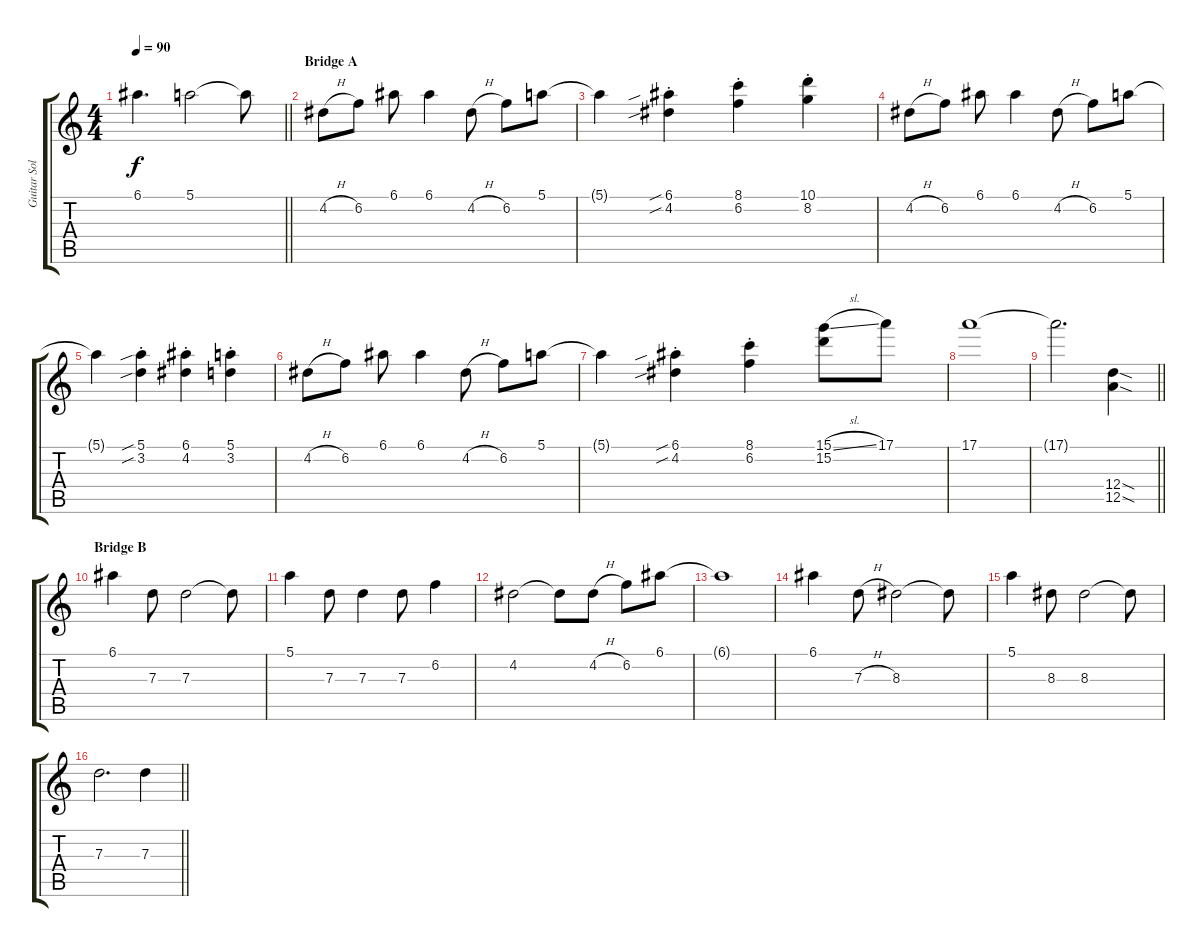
\track ("Guitar Solo" "Guitar Sol") {instrument overdrivenguitar}
\staff {score tabs}
\tuning (E4 B3 G3 D3 A2 E2) {hide}
\ts (4 4)
\tempo 90
\clef g2
\barLineRight lightlight
\ks c
6.1.4{d dy f} 5.1.2 5.1{t}.8 |
\section ("" "Bridge A")
4.2{h}.8 6.2.8 6.1.8 6.1.4 4.2{h}.8 6.2.8 5.1.8 |
5.1{t}.4 (6.1{sib st} 4.2{sib st}).4 (8.1{st} 6.2{st}).4 (10.1{st} 8.2{st}).4 |
4.2{h}.8 6.2.8 6.1.8 6.1.4 4.2{h}.8 6.2.8 5.1.8 |
5.1{t}.4 (5.1{sib st} 3.2{sib st}).4 (6.1{st} 4.2{st}).4 (5.1{st} 3.2{st}).4 |
4.2{h}.8 6.2.8 6.1.8 6.1.4 4.2{h}.8 6.2.8 5.1.8 |
5.1{t}.4 (6.1{sib st} 4.2{sib st}).4 (8.1{st} 6.2{st}).4 (15.1{sl} 15.2).8 17.1.8 |
17.1.1 |
\barLineRight lightlight
17.1{t}.2{d} (12.4{sod} 12.5{sod}).4 |
\section ("" "Bridge B")
6.1.4 7.3.8 7.3.2 7.3{t}.8 |
5.1.4 7.3.8 7.3.4 7.3.8 6.2.4 |
4.2.2 4.2{t}.8 4.2{h}.8 6.2.8 6.1.8 |
6.1{t}.1 |
6.1.4 7.3{h}.8 8.3.2 8.3{t}.8 |
5.1.4 8.3.8 8.3.2 8.3{t}.8 |
\barLineRight lightlight
7.3.2{d} 7.3{ss}.4
